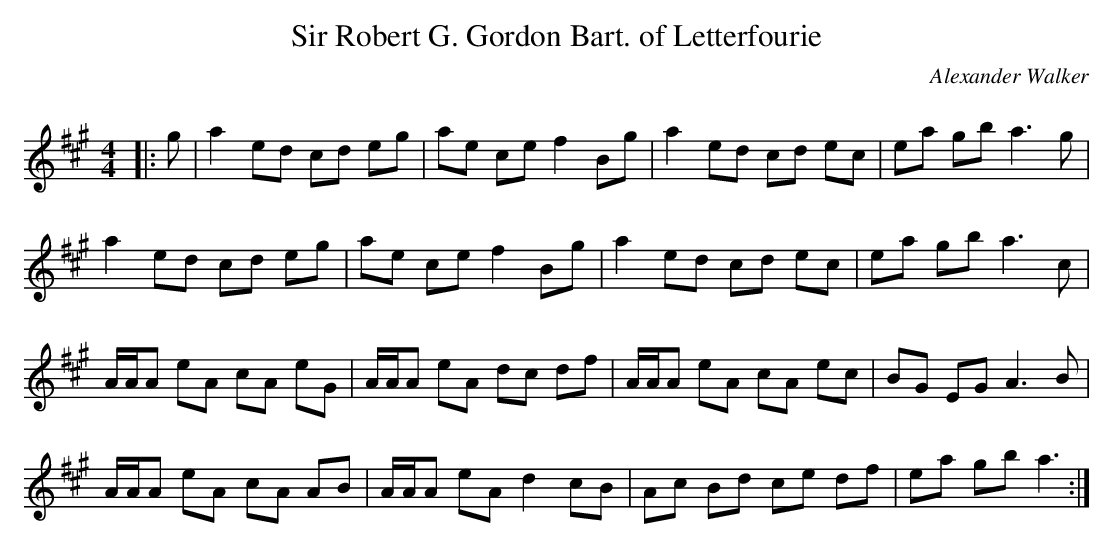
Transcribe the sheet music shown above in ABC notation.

X:1
T: Sir Robert G. Gordon Bart. of Letterfourie
C:Alexander Walker
Q: 232
K:A
M:4/4
L:1/8
|:g|a2 ed cd eg|ae ce f2 Bg|a2 ed cd ec|ea gb a3g|
a2 ed cd eg|ae ce f2 Bg|a2 ed cd ec|ea gb a3c|
A1/2A1/2A eA cA eG|A1/2A1/2A eA dc df|A1/2A1/2A eA cA ec|BG EG A3B|
A1/2A1/2A eA cA AB|A1/2A1/2A eA d2 cB|Ac Bd ce df|ea gb a3:|
